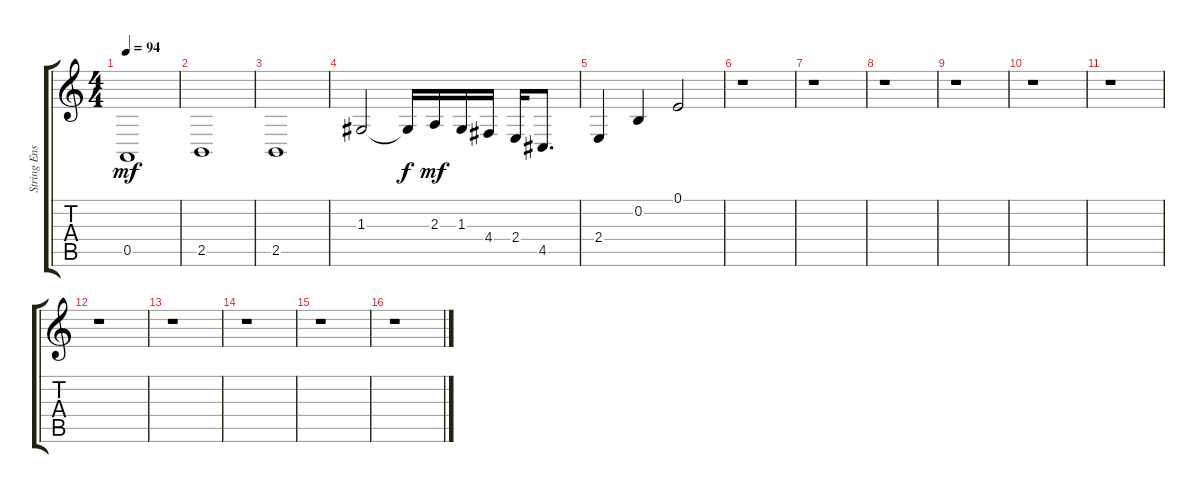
\track ("String Ensemble IV" "String Ens") {instrument stringensemble1}
\staff {score tabs}
\tuning (E4 B3 G3 D3 A2 E2) {hide}
\ts (4 4)
\tempo 94
\clef g2
\ks c
0.5.1{dy mf} |
2.5.1 |
2.5.1 |
1.3.2 1.3{t}.16{dy f} 2.3.16{dy mf} 1.3.16 4.4.16 2.4.16 4.5.8{d} |
2.4.4 0.2.4 0.1.2 |
r.1 |
r.1 |
r.1 |
r.1 |
r.1 |
r.1 |
r.1 |
r.1 |
r.1 |
r.1 |
r.1
